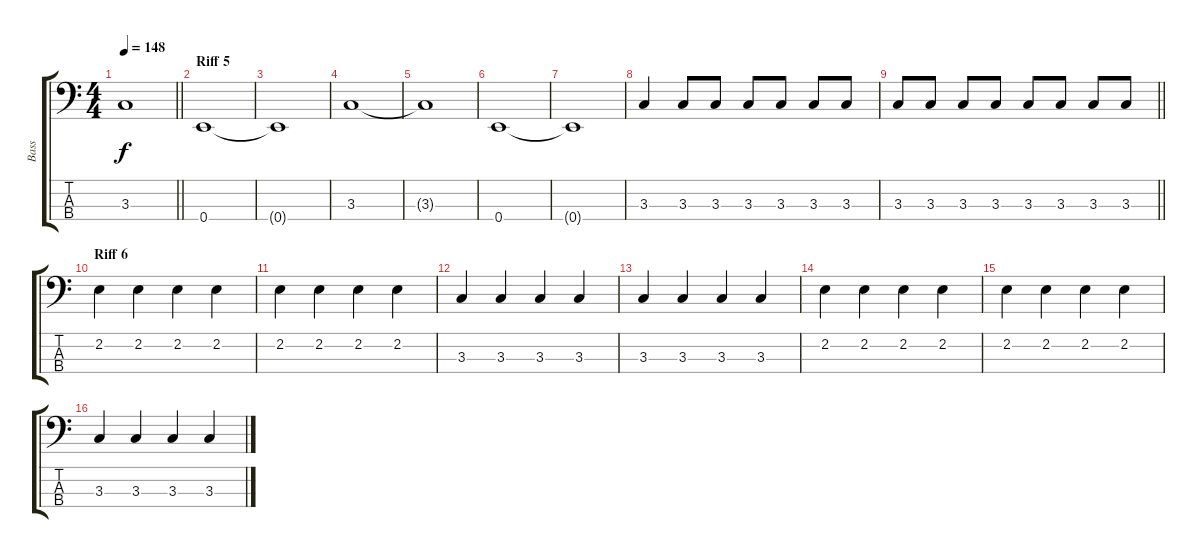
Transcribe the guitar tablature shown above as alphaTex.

\track ("Bass" "Bass") {instrument electricbasspick}
\staff {score tabs}
\tuning (G2 D2 A1 E1) {hide}
\ts (4 4)
\tempo 148
\clef f4
\barLineRight lightlight
\ks c
3.3{t}.1{dy f} |
\section ("" "Riff 5")
0.4.1 |
0.4{t}.1 |
3.3.1 |
3.3{t}.1 |
0.4.1 |
0.4{t}.1 |
3.3.4 3.3.8 3.3.8 3.3.8 3.3.8 3.3.8 3.3.8 |
\barLineRight lightlight
3.3.8 3.3.8 3.3.8 3.3.8 3.3.8 3.3.8 3.3.8 3.3.8 |
\section ("" "Riff 6")
2.2.4 2.2.4 2.2.4 2.2.4 |
2.2.4 2.2.4 2.2.4 2.2.4 |
3.3.4 3.3.4 3.3.4 3.3.4 |
3.3.4 3.3.4 3.3.4 3.3.4 |
2.2.4 2.2.4 2.2.4 2.2.4 |
2.2.4 2.2.4 2.2.4 2.2.4 |
3.3.4 3.3.4 3.3.4 3.3.4
